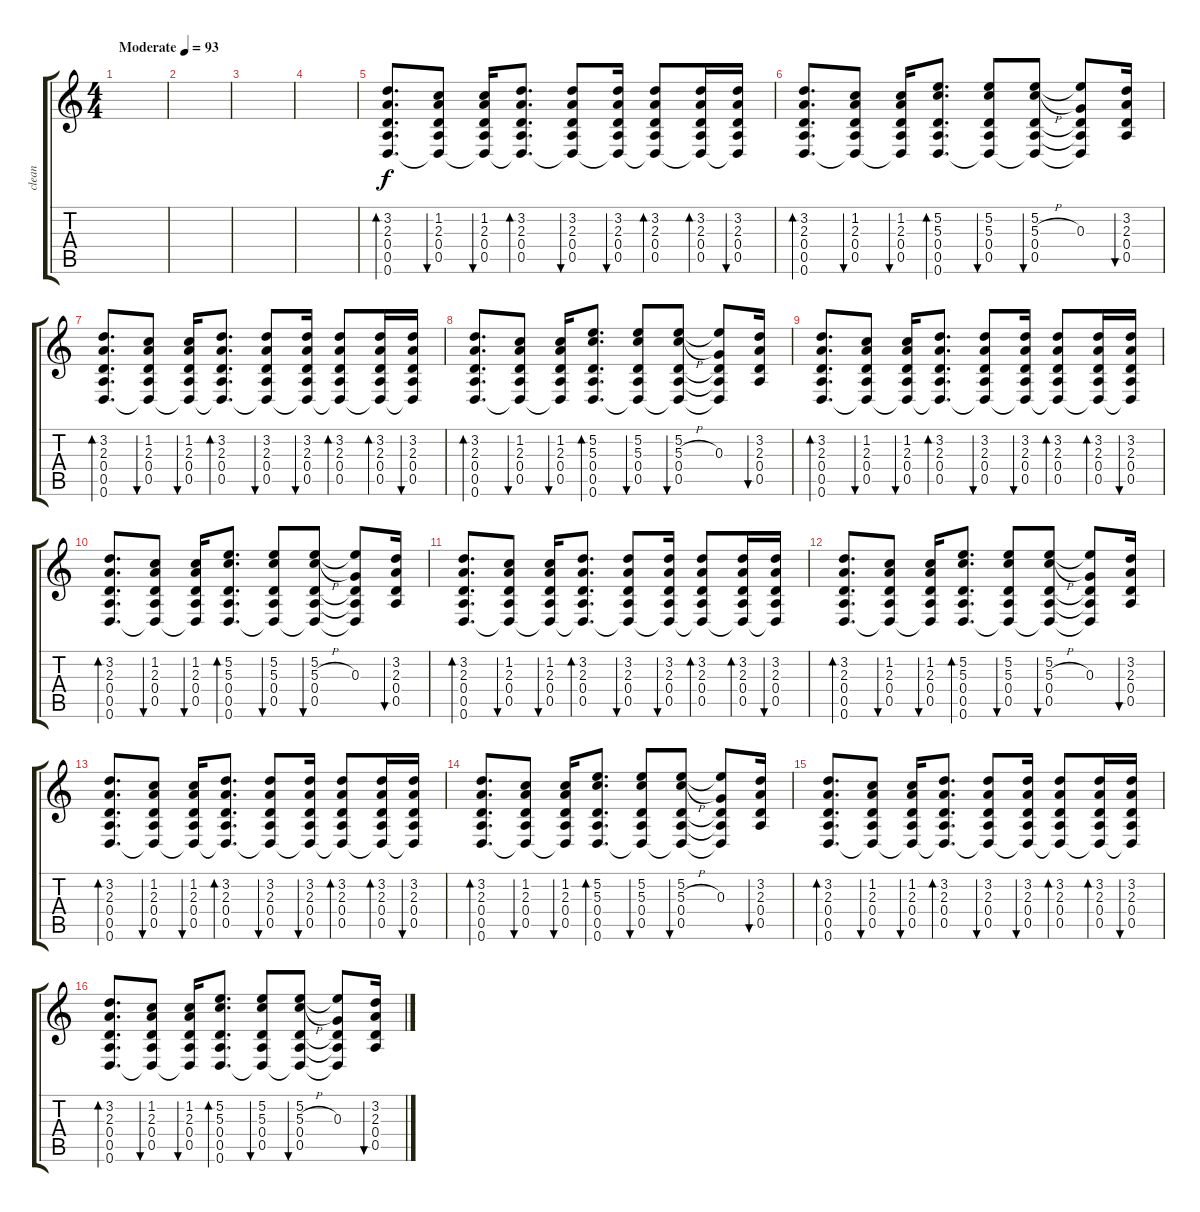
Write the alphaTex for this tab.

\track ("clean" "clean") {instrument acousticguitarsteel}
\staff {score tabs}
\tuning (E4 B3 G3 D3 A2 D2) {hide}
\ts (4 4)
\tempo (93 "Moderate")
\clef g2
\ks c
|
|
|
|
(3.2 2.3 0.4 0.5 0.6).8{d bd 60} (1.2 2.3 0.4 0.5 0.6{t}).8{bu 60} (1.2 2.3 0.4 0.5 0.6{t}).16{bu 60} (3.2 2.3 0.4 0.5 0.6{t}).8{d bd 60} (3.2 2.3 0.4 0.5 0.6{t}).8{bu 60} (3.2 2.3 0.4 0.5 0.6{t}).16{bu 60} (3.2 2.3 0.4 0.5 0.6{t}).8{bd 60} (3.2 2.3 0.4 0.5 0.6{t}).16{bd 60} (3.2 2.3 0.4 0.5 0.6{t}).16{bu 60} |
(3.2 2.3 0.4 0.5 0.6).8{d bd 60} (1.2 2.3 0.4 0.5 0.6{t}).8{bu 60} (1.2 2.3 0.4 0.5 0.6{t}).16{bu 60} (5.2 5.3 0.4 0.5 0.6).8{d bd 60} (5.2 5.3 0.4 0.5 0.6{t}).8{bu 60} (5.2 5.3{h} 0.4 0.5 0.6{t}).8{bu 60} (5.2{t} 0.3 0.4{t} 0.5{t} 0.6{t}).8 (3.2 2.3 0.4 0.5).16{bu 60} |
(3.2 2.3 0.4 0.5 0.6).8{d bd 60} (1.2 2.3 0.4 0.5 0.6{t}).8{bu 60} (1.2 2.3 0.4 0.5 0.6{t}).16{bu 60} (3.2 2.3 0.4 0.5 0.6{t}).8{d bd 60} (3.2 2.3 0.4 0.5 0.6{t}).8{bu 60} (3.2 2.3 0.4 0.5 0.6{t}).16{bu 60} (3.2 2.3 0.4 0.5 0.6{t}).8{bd 60} (3.2 2.3 0.4 0.5 0.6{t}).16{bd 60} (3.2 2.3 0.4 0.5 0.6{t}).16{bu 60} |
(3.2 2.3 0.4 0.5 0.6).8{d bd 60} (1.2 2.3 0.4 0.5 0.6{t}).8{bu 60} (1.2 2.3 0.4 0.5 0.6{t}).16{bu 60} (5.2 5.3 0.4 0.5 0.6).8{d bd 60} (5.2 5.3 0.4 0.5 0.6{t}).8{bu 60} (5.2 5.3{h} 0.4 0.5 0.6{t}).8{bu 60} (5.2{t} 0.3 0.4{t} 0.5{t} 0.6{t}).8 (3.2 2.3 0.4 0.5).16{bu 60} |
(3.2 2.3 0.4 0.5 0.6).8{d bd 60} (1.2 2.3 0.4 0.5 0.6{t}).8{bu 60} (1.2 2.3 0.4 0.5 0.6{t}).16{bu 60} (3.2 2.3 0.4 0.5 0.6{t}).8{d bd 60} (3.2 2.3 0.4 0.5 0.6{t}).8{bu 60} (3.2 2.3 0.4 0.5 0.6{t}).16{bu 60} (3.2 2.3 0.4 0.5 0.6{t}).8{bd 60} (3.2 2.3 0.4 0.5 0.6{t}).16{bd 60} (3.2 2.3 0.4 0.5 0.6{t}).16{bu 60} |
(3.2 2.3 0.4 0.5 0.6).8{d bd 60} (1.2 2.3 0.4 0.5 0.6{t}).8{bu 60} (1.2 2.3 0.4 0.5 0.6{t}).16{bu 60} (5.2 5.3 0.4 0.5 0.6).8{d bd 60} (5.2 5.3 0.4 0.5 0.6{t}).8{bu 60} (5.2 5.3{h} 0.4 0.5 0.6{t}).8{bu 60} (5.2{t} 0.3 0.4{t} 0.5{t} 0.6{t}).8 (3.2 2.3 0.4 0.5).16{bu 60} |
(3.2 2.3 0.4 0.5 0.6).8{d bd 60} (1.2 2.3 0.4 0.5 0.6{t}).8{bu 60} (1.2 2.3 0.4 0.5 0.6{t}).16{bu 60} (3.2 2.3 0.4 0.5 0.6{t}).8{d bd 60} (3.2 2.3 0.4 0.5 0.6{t}).8{bu 60} (3.2 2.3 0.4 0.5 0.6{t}).16{bu 60} (3.2 2.3 0.4 0.5 0.6{t}).8{bd 60} (3.2 2.3 0.4 0.5 0.6{t}).16{bd 60} (3.2 2.3 0.4 0.5 0.6{t}).16{bu 60} |
(3.2 2.3 0.4 0.5 0.6).8{d bd 60} (1.2 2.3 0.4 0.5 0.6{t}).8{bu 60} (1.2 2.3 0.4 0.5 0.6{t}).16{bu 60} (5.2 5.3 0.4 0.5 0.6).8{d bd 60} (5.2 5.3 0.4 0.5 0.6{t}).8{bu 60} (5.2 5.3{h} 0.4 0.5 0.6{t}).8{bu 60} (5.2{t} 0.3 0.4{t} 0.5{t} 0.6{t}).8 (3.2 2.3 0.4 0.5).16{bu 60} |
(3.2 2.3 0.4 0.5 0.6).8{d bd 60} (1.2 2.3 0.4 0.5 0.6{t}).8{bu 60} (1.2 2.3 0.4 0.5 0.6{t}).16{bu 60} (3.2 2.3 0.4 0.5 0.6{t}).8{d bd 60} (3.2 2.3 0.4 0.5 0.6{t}).8{bu 60} (3.2 2.3 0.4 0.5 0.6{t}).16{bu 60} (3.2 2.3 0.4 0.5 0.6{t}).8{bd 60} (3.2 2.3 0.4 0.5 0.6{t}).16{bd 60} (3.2 2.3 0.4 0.5 0.6{t}).16{bu 60} |
(3.2 2.3 0.4 0.5 0.6).8{d bd 60} (1.2 2.3 0.4 0.5 0.6{t}).8{bu 60} (1.2 2.3 0.4 0.5 0.6{t}).16{bu 60} (5.2 5.3 0.4 0.5 0.6).8{d bd 60} (5.2 5.3 0.4 0.5 0.6{t}).8{bu 60} (5.2 5.3{h} 0.4 0.5 0.6{t}).8{bu 60} (5.2{t} 0.3 0.4{t} 0.5{t} 0.6{t}).8 (3.2 2.3 0.4 0.5).16{bu 60} |
(3.2 2.3 0.4 0.5 0.6).8{d bd 60} (1.2 2.3 0.4 0.5 0.6{t}).8{bu 60} (1.2 2.3 0.4 0.5 0.6{t}).16{bu 60} (3.2 2.3 0.4 0.5 0.6{t}).8{d bd 60} (3.2 2.3 0.4 0.5 0.6{t}).8{bu 60} (3.2 2.3 0.4 0.5 0.6{t}).16{bu 60} (3.2 2.3 0.4 0.5 0.6{t}).8{bd 60} (3.2 2.3 0.4 0.5 0.6{t}).16{bd 60} (3.2 2.3 0.4 0.5 0.6{t}).16{bu 60} |
(3.2 2.3 0.4 0.5 0.6).8{d bd 60} (1.2 2.3 0.4 0.5 0.6{t}).8{bu 60} (1.2 2.3 0.4 0.5 0.6{t}).16{bu 60} (5.2 5.3 0.4 0.5 0.6).8{d bd 60} (5.2 5.3 0.4 0.5 0.6{t}).8{bu 60} (5.2 5.3{h} 0.4 0.5 0.6{t}).8{bu 60} (5.2{t} 0.3 0.4{t} 0.5{t} 0.6{t}).8 (3.2 2.3 0.4 0.5).16{bu 60}
